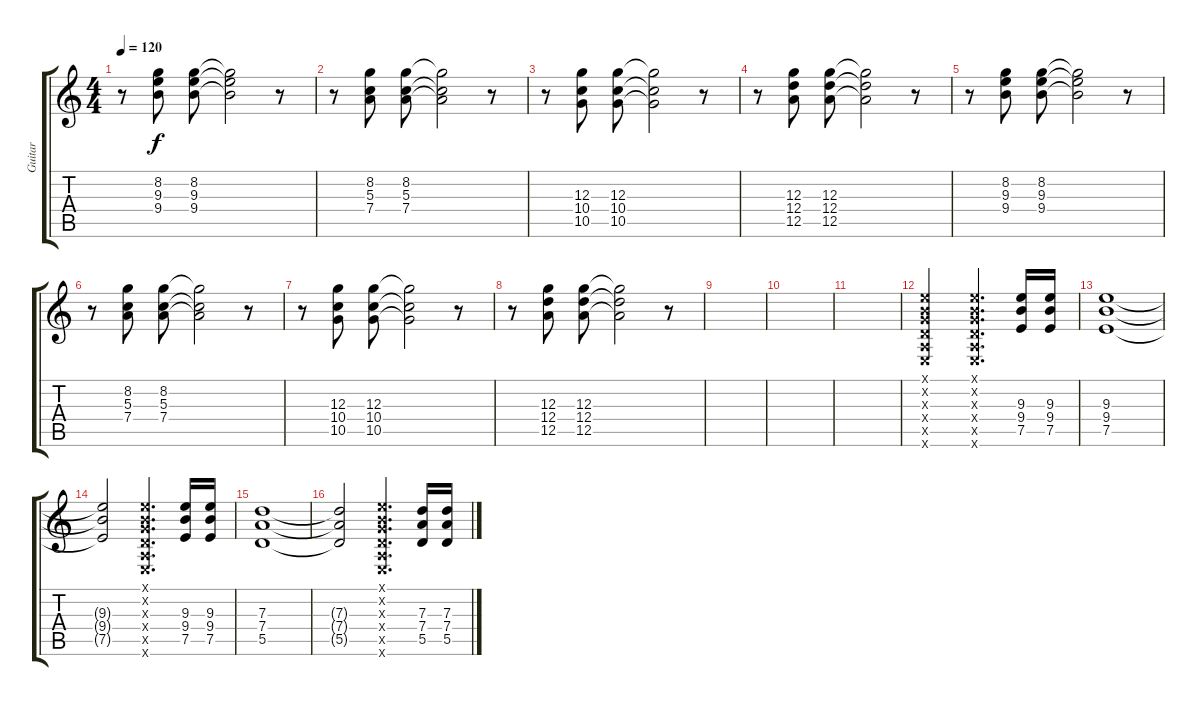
\track ("Guitar" "Guitar") {instrument distortionguitar}
\staff {score tabs}
\tuning (E4 B3 G3 D3 A2 E2) {hide}
\ts (4 4)
\tempo 120
\clef g2
\ks c
r.8{dy f volume 10 instrument voiceoohs} (8.2 9.3 9.4).8 (8.2 9.3 9.4).8 (8.2{t} 9.3{t} 9.4{t}).2 r.8 |
r.8 (8.2 5.3 7.4).8 (8.2 5.3 7.4).8 (8.2{t} 5.3{t} 7.4{t}).2 r.8 |
r.8 (12.3 10.4 10.5).8 (12.3 10.4 10.5).8 (12.3{t} 10.4{t} 10.5{t}).2 r.8 |
r.8 (12.3 12.4 12.5).8 (12.3 12.4 12.5).8 (12.3{t} 12.4{t} 12.5{t}).2 r.8 |
r.8 (8.2 9.3 9.4).8 (8.2 9.3 9.4).8 (8.2{t} 9.3{t} 9.4{t}).2 r.8 |
r.8 (8.2 5.3 7.4).8 (8.2 5.3 7.4).8 (8.2{t} 5.3{t} 7.4{t}).2 r.8 |
r.8 (12.3 10.4 10.5).8 (12.3 10.4 10.5).8 (12.3{t} 10.4{t} 10.5{t}).2 r.8 |
r.8 (12.3 12.4 12.5).8 (12.3 12.4 12.5).8 (12.3{t} 12.4{t} 12.5{t}).2 r.8 |
|
|
|
(0.1{x} 0.2{x} 0.3{x} 0.4{x} 0.5{x} 0.6{x}).2{instrument distortionguitar} (0.1{x} 0.2{x} 0.3{x} 0.4{x} 0.5{x} 0.6{x}).4{d} (9.3 9.4 7.5).16 (9.3 9.4 7.5).16 |
(9.3 9.4 7.5).1 |
(9.3{t} 9.4{t} 7.5{t}).2 (0.1{x} 0.2{x} 0.3{x} 0.4{x} 0.5{x} 0.6{x}).4{d} (9.3 9.4 7.5).16 (9.3 9.4 7.5).16 |
(7.3 7.4 5.5).1 |
(7.3{t} 7.4{t} 5.5{t}).2 (0.1{x} 0.2{x} 0.3{x} 0.4{x} 0.5{x} 0.6{x}).4{d} (7.3 7.4 5.5).16 (7.3 7.4 5.5).16
